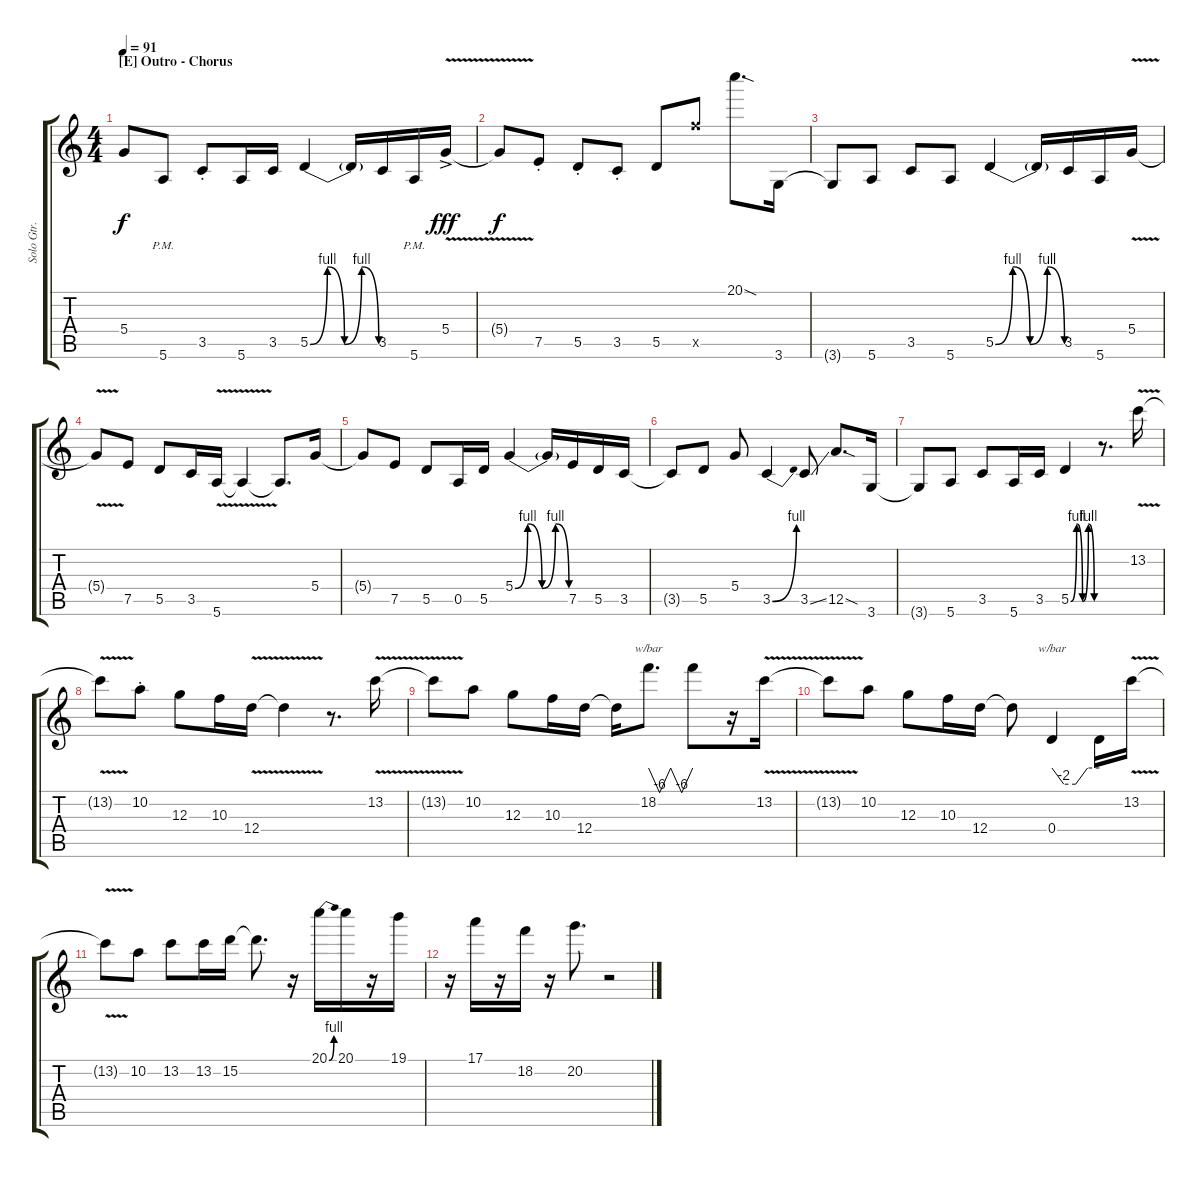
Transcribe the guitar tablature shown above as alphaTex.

\track ("Solo Gtr." "Solo Gtr.") {instrument distortionguitar}
\staff {score tabs}
\tuning (E4 B3 G3 D3 A2 E2) {hide}
\ts (4 4)
\section ("" "[E] Outro - Chorus")
\tempo 91
\clef g2
\ks c
5.4{t}.8{dy f} 5.6{pm}.8 3.5{st}.8 5.6.16 3.5.16 5.5{be (custom 0 0 15 4 30 0 45 4 60 0)}.4 5.5{t}.16 3.5.16 5.6{pm}.16 5.4{v ac}.16{dy fff} |
5.4{t}.8{dy f} 7.5{st}.8 5.5{st}.8 3.5{st}.8 5.5.8 20.5{x}.8 20.1{sod}.8{d} 3.6.16 |
3.6{t}.8 5.6.8 3.5.8 5.6.8 5.5{be (custom 0 0 15 4 30 0 45 4 60 0)}.4 5.5{t}.16 3.5.16 5.6.16 5.4{v}.16 |
5.4{t}.8 7.5.8 5.5.8 3.5.16 5.6{v}.16 5.6{t}.4 5.6{t}.8{d} 5.4.16 |
5.4{t}.8 7.5.8 5.5.8 0.5.16 5.5.16 5.4{be (custom 0 0 14 4 30 0 45 4 60 0)}.4 5.4{t}.16 7.5.16 5.5.16 3.5.16 |
3.5{t}.8 5.5.8 5.4.8 3.5{be (bend 0 0 60 4)}.4 3.5{ss}.8 12.5{sod}.8{d} 3.6.16 |
3.6{t}.8 5.6.8 3.5.8 5.6.16 3.5.16 5.5{be (custom 0 0 15 4 30 0 45 4 60 0)}.4 r.8{d} 13.2{v}.16 |
13.2{t}.8 10.2{st}.8 12.3.8 10.3.16 12.4{v}.16 12.4{t}.4 r.8{d} 13.2{v}.16 |
13.2{t}.8 10.2.8 12.3.8 10.3.16 12.4.16 12.4{t}.16 18.2.8{d tbe (custom default 0 0 15 -24 30 0 45 -24 60 0)} 18.2{t}.8 r.16 13.2{v}.16 |
13.2{t}.8 10.2.8 12.3.8 10.3.16 12.4.16 12.4{t}.8 0.4.4{tbe (custom default 0 0 15 -8 30 -8 45 0 60 0)} 0.4{t}.16 13.2{v}.16 |
13.2{t}.8 10.2.8 13.2.8 13.2.16 15.2.16 15.2{t}.8{d} r.16 20.1{be (bend 0 0 60 4)}.16 20.1.16 r.16 19.1.16 |
r.16 17.1.16 r.16 18.2.16 r.16 20.2.8{d} r.2
